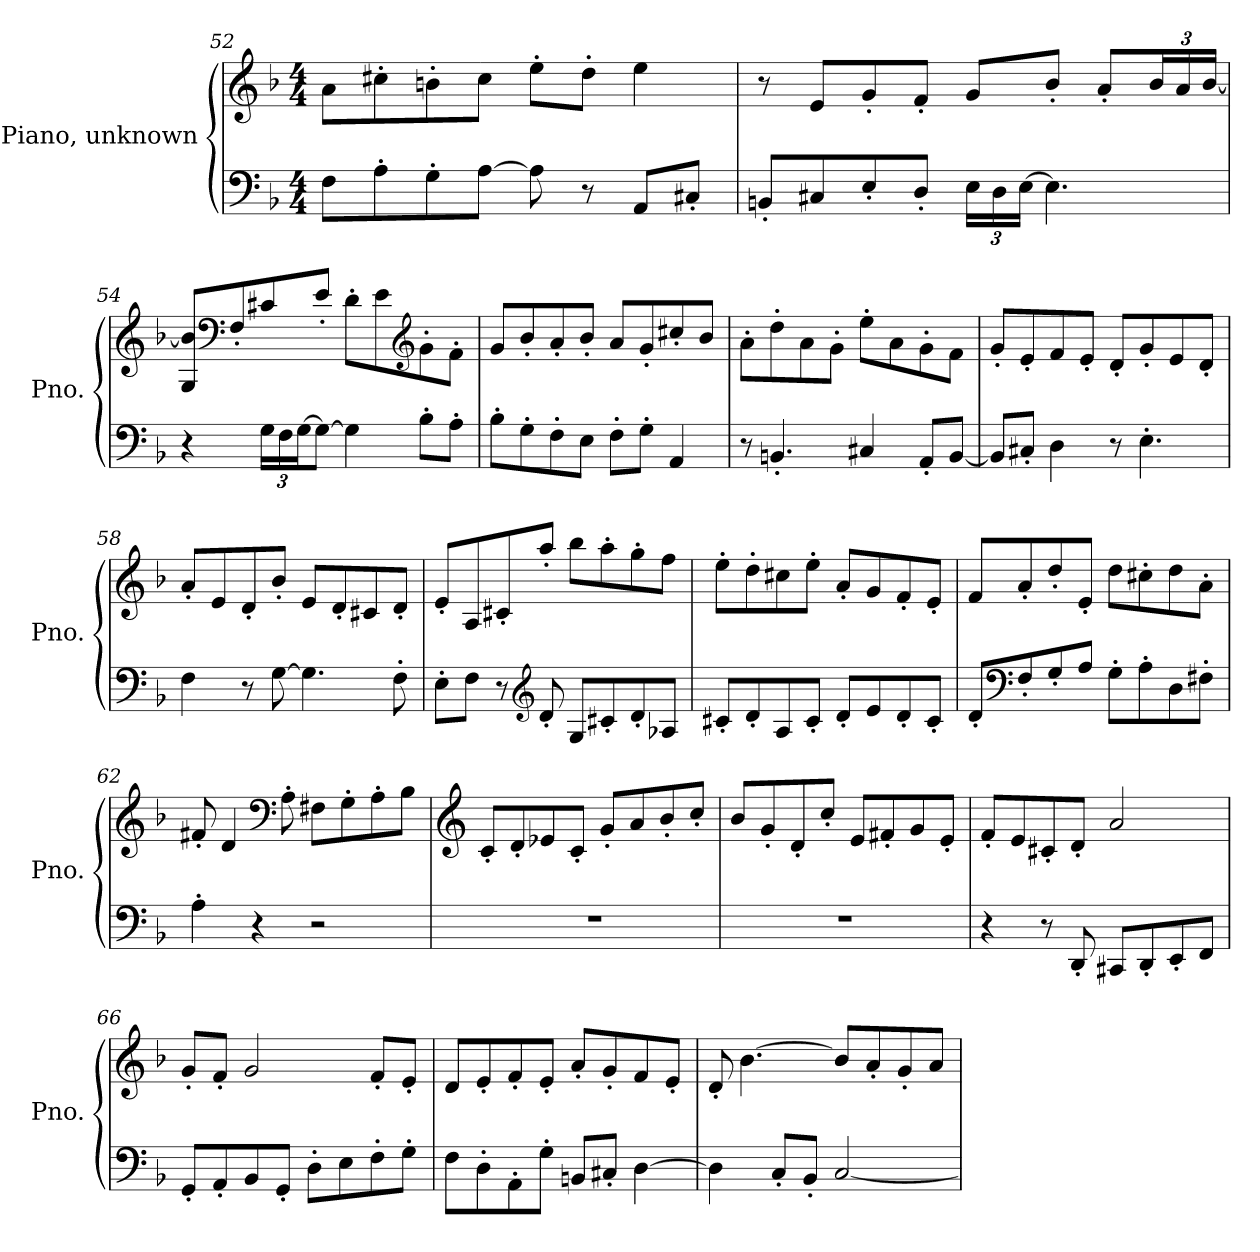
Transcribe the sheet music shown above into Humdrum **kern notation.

**kern	**kern
*part1	*part1
*staff2	*staff1
*I"Piano, unknown	*
*I'Pno.	*
!!LO:PB:g=z
*clefF4	*clefG2
*k[b-]	*k[b-]
*M4/4	*M4/4
=52	=52
8F\L	8a\L
8A'\	8cc#X'\
8G'\	8bn'\
[8A\J	8cc#\J
8A\]	8ee'\L
8r	8dd'\J
8AA/L	4ee\
8C#X'/J	.
=53	=53
8BBn'/L	8r
8C#X/	8e/L
8E'/	8g'/
8D'/J	8f'/J
*Xbrackettup	*
24E\LL	8g/L
24D\	.
[24E\JJ	.
4.E\]	8b-'/J
.	8a'/L
*	*Xbrackettup
.	24b-/L
.	24a/
.	[24b-/JJ
=54	=54
4r	8G/ 8b-/]L
*	*clefF4
.	8F'/
24G\LL	8c#X/
24F\	.
[24G\J	.
8G\J_	8e'/J
4G\]	8d'\L
.	8e\
*	*clefG2
8B-'\L	8g'\
8A'\J	8f'\J
!!LO:LB:g=z
=55	=55
8B-'\L	8g/L
8G'\	8b-'/
8F'\	8a'/
8E\J	8b-'/J
8F'\L	8a/L
8G'\J	8g'/
4AA/	8cc#X'/
.	8b-/J
=56	=56
8r	8a'\L
4.BBn'/	8dd'\
.	8a\
.	8g'\J
4C#X/	8ee'\L
.	8a\
8AA'/L	8g'\
[8BB/J	8f\J
=57	=57
8BB/L]	8g'/L
8C#X'/J	8e'/
4D\	8f/
.	8e'/J
8r	8d'/L
4.E'\	8g'/
.	8e/
.	8d'/J
=58	=58
4F\	8a'/L
.	8e/
8r	8d'/
[8G\	8b-'/J
4.G\]	8e/L
.	8d'/
.	8c#X/
8F'\	8d'/J
!!LO:LB:g=z
=59	=59
8E'\L	8e'/L
8F\J	8A/
8r	8c#X'/
*clefG2	*
8d'/	8aa'/J
8G/L	8bb-\L
8c#X'/	8aa'\
8d'/	8gg'\
8A-X/J	8ff\J
=60	=60
8c#X'/L	8ee'\L
8d'/	8dd'\
8A/	8cc#X\
8c#'/J	8ee'\J
8d'/L	8a'/L
8e/	8g/
8d'/	8f'/
8c#'/J	8e'/J
=61	=61
8d'/L	8f/L
*clefF4	*
8F'/	8a'/
8G'/	8dd'/
8A/J	8e'/J
8G'\L	8dd\L
8A'\	8cc#X'\
8D\	8dd\
8F#X'\J	8a'\J
=62	=62
4A'\	8f#X'/
.	4d/
4r	.
*	*clefF4
.	8A'\
2r	8F#X\L
.	8G'\
.	8A'\
.	8B-\J
!!LO:LB:g=z
=63	=63
*	*clefG2
1r	8c'/L
.	8d'/
.	8e-X/
.	8c'/J
.	8g'/L
.	8a/
.	8b-'/
.	8cc'/J
=64	=64
1r	8b-/L
.	8g'/
.	8d'/
.	8cc'/J
.	8e/L
.	8f#X'/
.	8g/
.	8e'/J
=65	=65
4r	8f'/L
.	8e/
8r	8c#X'/
8DD'/	8d'/J
8CC#X/L	2a/
8DD'/	.
8EE'/	.
8FF/J	.
=66	=66
8GG'/L	8g'/L
8AA'/	8f'/J
8BB-/	2g/
8GG'/J	.
8D'\L	.
8E\	.
8F'\	8f'/L
8G'\J	8e'/J
!!LO:LB:g=z
=67	=67
8F\L	8d/L
8D'\	8e'/
8AA'\	8f'/
8G'\J	8e'/J
8BBn/L	8a'/L
8C#X'/J	8g'/
[4D\	8f/
.	8e'/J
=68	=68
4D\]	8d'/
.	[4.b-\
8C'/L	.
8BB-'/J	.
[2C/	8b-/L]
.	8a'/
.	8g'/
.	8a/J
=	=
*-	*-
